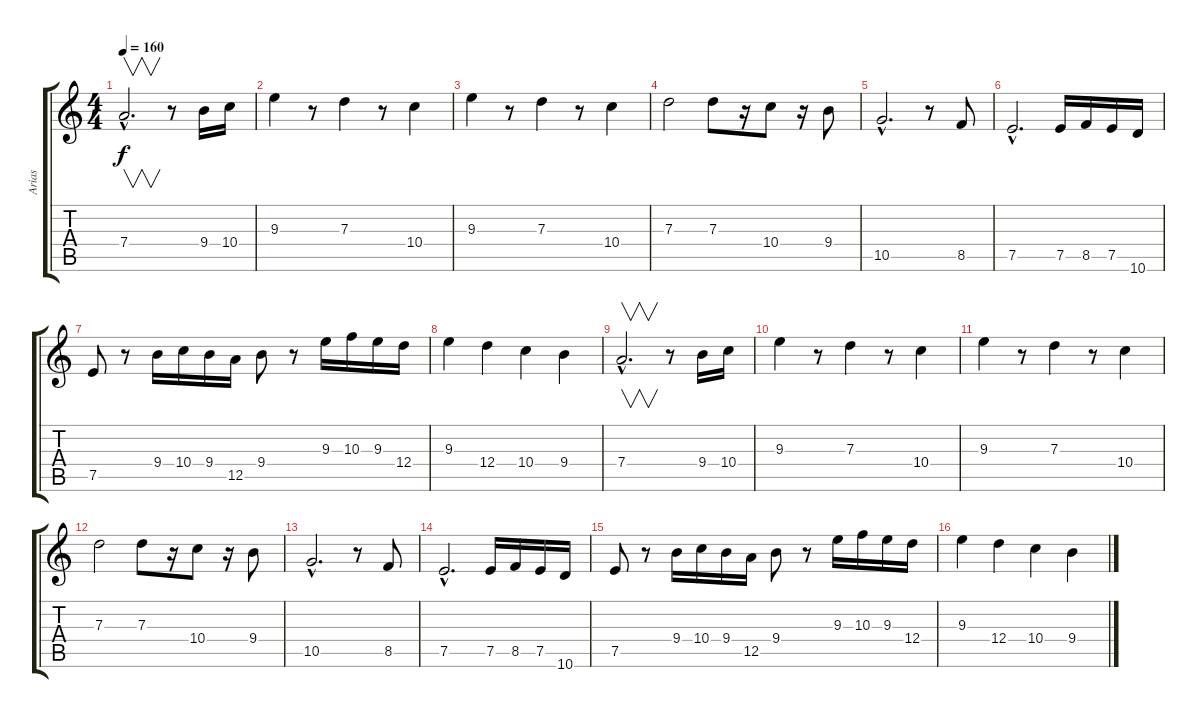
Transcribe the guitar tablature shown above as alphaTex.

\track ("Arias" "Arias") {instrument distortionguitar}
\staff {score tabs}
\tuning (E4 B3 G3 D3 A2 E2) {hide}
\ts (4 4)
\tempo 160
\clef g2
\ks c
7.4{hac}.2{v d dy f} r.8 9.4.16 10.4.16 |
9.3.4 r.8 7.3.4 r.8 10.4.4 |
9.3.4 r.8 7.3.4 r.8 10.4.4 |
7.3.2 7.3.8 r.16 10.4.8 r.16 9.4.8 |
10.5{hac}.2{d} r.8 8.5.8 |
7.5{hac}.2{d} 7.5.16 8.5.16 7.5.16 10.6.16 |
7.5.8 r.8 9.4.16 10.4.16 9.4.16 12.5.16 9.4.8 r.8 9.3.16 10.3.16 9.3.16 12.4.16 |
9.3.4 12.4.4 10.4.4 9.4.4 |
7.4{hac}.2{v d} r.8 9.4.16 10.4.16 |
9.3.4 r.8 7.3.4 r.8 10.4.4 |
9.3.4 r.8 7.3.4 r.8 10.4.4 |
7.3.2 7.3.8 r.16 10.4.8 r.16 9.4.8 |
10.5{hac}.2{d} r.8 8.5.8 |
7.5{hac}.2{d} 7.5.16 8.5.16 7.5.16 10.6.16 |
7.5.8 r.8 9.4.16 10.4.16 9.4.16 12.5.16 9.4.8 r.8 9.3.16 10.3.16 9.3.16 12.4.16 |
9.3.4 12.4.4 10.4.4 9.4.4
